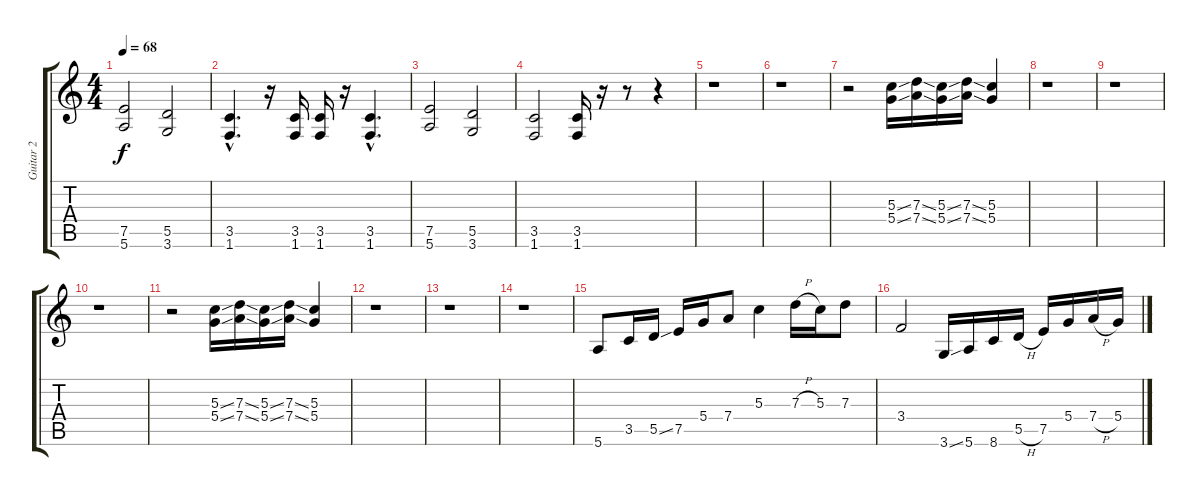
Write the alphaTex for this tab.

\track ("Guitar 2" "Guitar 2") {instrument distortionguitar}
\staff {score tabs}
\tuning (E4 B3 G3 D3 A2 E2) {hide}
\ts (4 4)
\tempo 68
\clef g2
\ks c
(7.5 5.6).2{dy f} (5.5 3.6).2 |
(3.5{hac} 1.6{hac}).4{d} r.16 (3.5 1.6).16 (3.5 1.6).16 r.16 (3.5{hac} 1.6{hac}).4{d} |
(7.5 5.6).2 (5.5 3.6).2 |
(3.5 1.6).2 (3.5 1.6).16 r.16 r.8 r.4 |
r.1 |
r.1 |
r.2 (5.3{ss} 5.4{ss}).16 (7.3{ss} 7.4{ss}).16 (5.3{ss} 5.4{ss}).16 (7.3{ss} 7.4{ss}).16 (5.3 5.4).4 |
r.1 |
r.1 |
r.1 |
r.2 (5.3{ss} 5.4{ss}).16 (7.3{ss} 7.4{ss}).16 (5.3{ss} 5.4{ss}).16 (7.3{ss} 7.4{ss}).16 (5.3 5.4).4 |
r.1 |
r.1 |
r.1 |
5.6.8 3.5.16 5.5{ss}.16 7.5.16 5.4.16 7.4.8 5.3.4 7.3{h}.16 5.3.16 7.3.8 |
3.4.2 3.6{ss}.16 5.6.16 8.6.16 5.5{h}.16 7.5.16 5.4.16 7.4{h}.16 5.4.16
